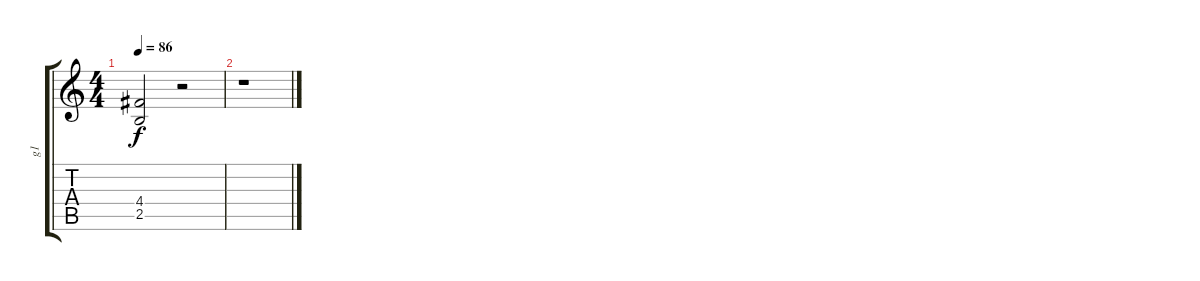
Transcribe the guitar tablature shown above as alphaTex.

\track ("g1" "g1") {instrument distortionguitar}
\staff {score tabs}
\tuning (E4 B3 G3 D3 A2 E2) {hide}
\ts (4 4)
\tempo 86
\clef g2
\ks c
(4.4{t} 2.5{t}).2{dy f} r.2 |
r.1
